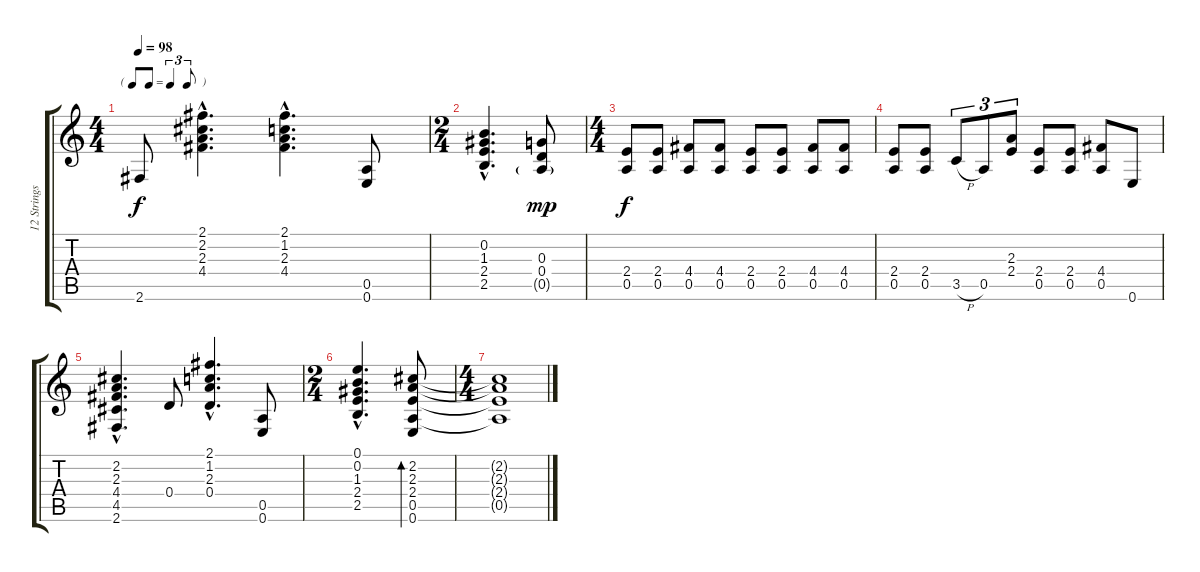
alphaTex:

\track ("12 Strings Guitar" "12 Strings") {instrument acousticguitarsteel}
\staff {score tabs}
\tuning (E4 B3 G3 D3 A2 E2) {hide}
\ts (4 4)
\tf triplet8th
\tempo 98
\clef g2
\ks c
2.6.8{dy f} (2.1{hac} 2.2{hac} 2.3{hac} 4.4{hac}).4{d} (2.1{hac} 1.2{hac} 2.3{hac} 4.4{hac}).4{d} (0.5 0.6).8 |
\ts (2 4)
(0.2{hac} 1.3{hac} 2.4{hac} 2.5{hac}).4{d} (0.3 0.4 0.5{g}).8{dy mp} |
\ts (4 4)
(2.4 0.5).8{dy f} (2.4 0.5).8 (4.4 0.5).8 (4.4 0.5).8 (2.4 0.5).8 (2.4 0.5).8 (4.4 0.5).8 (4.4 0.5).8 |
(2.4 0.5).8 (2.4 0.5).8 3.5{h}.8{tu (3 2)} 0.5.8{tu (3 2)} (2.3 2.4).8{tu (3 2)} (2.4 0.5).8 (2.4 0.5).8 (4.4 0.5).8 0.6.8 |
(2.2{hac} 2.3{hac} 4.4{hac} 4.5{hac} 2.6{hac}).4{d} 0.4.8 (2.1{hac} 1.2{hac} 2.3{hac} 0.4{hac}).4{d} (0.5 0.6).8 |
\ts (2 4)
(0.1{hac} 0.2{hac} 1.3{hac} 2.4{hac} 2.5{hac}).4{d} (2.2 2.3 2.4 0.5 0.6).8{bd 480} |
\ts (4 4)
(2.2{t} 2.3{t} 2.4{t} 0.5{t}).1
